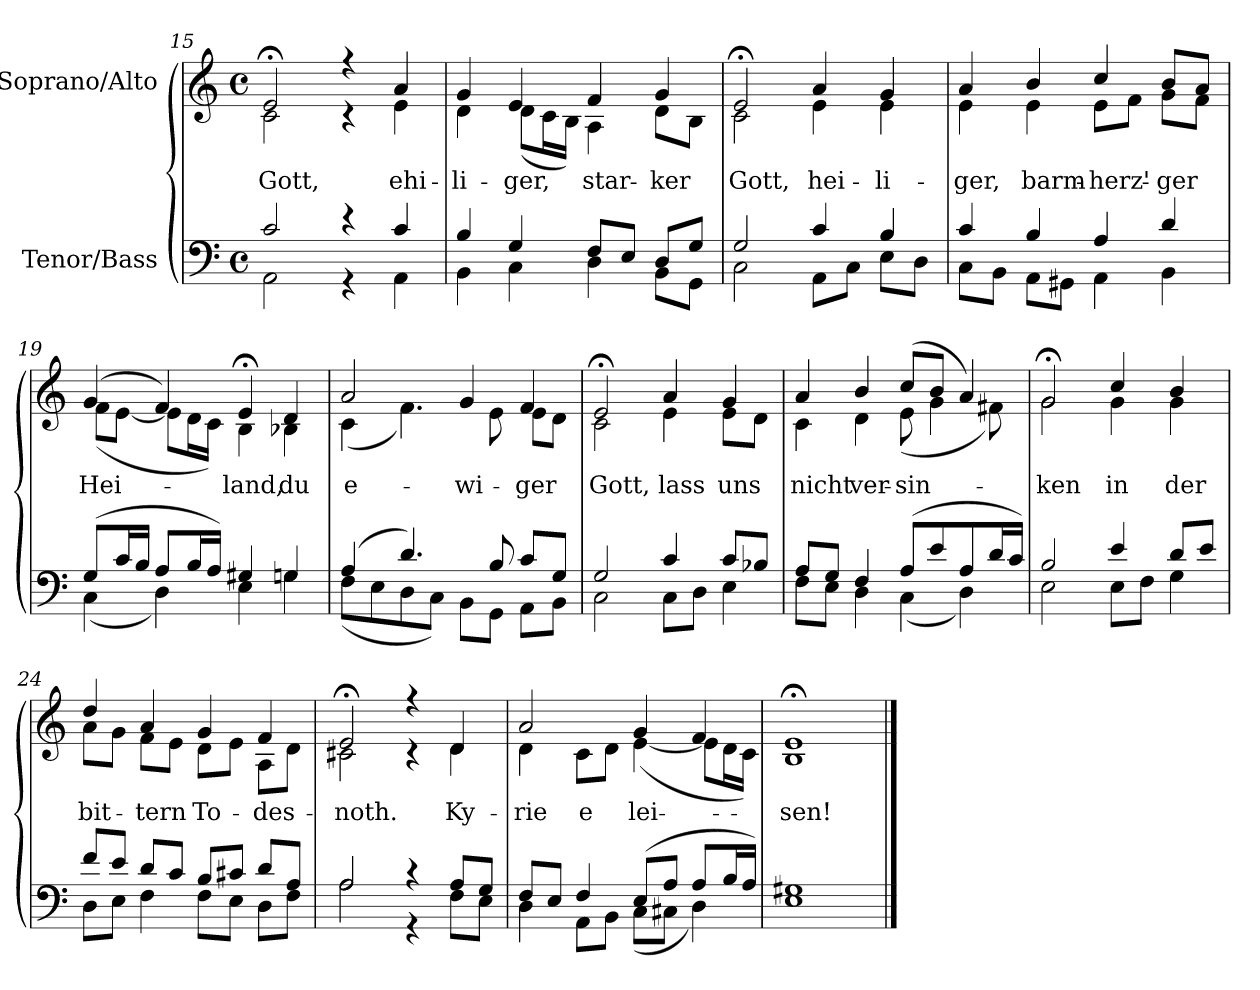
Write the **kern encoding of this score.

**kern	**kern	**text
*part2	*part1	*part1
*staff2	*staff1	*staff1
*I"Tenor/Bass	*I"Soprano/Alto	*
*clefF4	*clefG2	*
*k[]	*k[]	*
*M4/4	*M4/4	*
*met(c)	*met(c)	*
=15	=15	=15
*^	*	*
!	!	!	!LO:LY:b
*	*	*^	*
2c/	2AA\	2e;</	2c\	Gott,
4r	4r	4r	4r	.
!	!	!	!	!LO:LY:b
4c/	4AA\	4a/	4e\	ehi-
=16	=16	=16	=16	=16
!	!	!	!	!LO:LY:b
4B/	4BB\	4g/	4d\	-li-
!	!	!	!	!LO:LY:b
4G/	4C\	4e/	(8d\L	-ger,
.	.	.	16c\L	.
.	.	.	16B\JJ)	.
!	!	!	!	!LO:LY:b
8F/L	4D\	4f/	4A\	star-
8E/J	.	.	.	.
!	!	!	!	!LO:LY:b
8D/L	8BB\L	4g/	8d\L	-ker
8G/J	8GG\J	.	8B\J	.
=17	=17	=17	=17	=17
!	!	!	!	!LO:LY:b
2G/	2C\	2e;</	2c\	Gott,
!	!	!	!	!LO:LY:b
4c/	8AA\L	4a/	4e\	hei-
.	8C\J	.	.	.
!	!	!	!	!LO:LY:b
4B/	8E\L	4g/	4e\	-li-
.	8D\J	.	.	.
=18	=18	=18	=18	=18
!	!	!	!	!LO:LY:b
4c/	8C\L	4a/	4e\	-ger,
.	8BB\J	.	.	.
!	!	!	!	!LO:LY:b
4B/	8AA\L	4b/	4e\	barm-
.	8GG#X\J	.	.	.
!	!	!	!	!LO:LY:b
4A/	4AA\	4cc/	8e\L	-herz'-
.	.	.	8f\J	.
!	!	!	!	!LO:LY:b
4d/	4BB\	8b/L	8g\L	-ger
.	.	8a/J	8f\J	.
!!LO:LB:g=z	!!
=19	=19	=19	=19	=19
!	!	!	!	!LO:LY:b
(8G/L	(4C\	(4g/	(8f\L	Hei-
16c/L	.	.	[8e\J	.
16B/JJ	.	.	.	.
8A/L	4D\)	4f/)	8e\L]	.
16B/L	.	.	16d\L	.
16A/JJ)	.	.	16c\JJ)	.
!	!	!	!	!LO:LY:b
4G#X/	4E\	4e;</	4B\	-land,
!	!	!	!	!LO:LY:b
4Gn/	4G\	4d/	4B-X\	du
=20	=20	=20	=20	=20
!	!	!	!	!LO:LY:b
(4A/	(8F\L	2a/	(4c\	e-
.	8E\	.	.	.
4.d/)	8D\	.	4.f\)	.
.	8C\J)	.	.	.
!	!	!	!	!LO:LY:b
.	8BB\L	4g/	.	-wi-
8B/	8GG\J	.	8e\	.
!	!	!	!	!LO:LY:b
8c/L	8AA\L	4f/	8e\L	-ger
8G/J	8BB\J	.	8d\J	.
=21	=21	=21	=21	=21
!	!	!	!	!LO:LY:b
2G/	2C\	2e;</	2c\	Gott,
!	!	!	!	!LO:LY:b
4c/	8C\L	4a/	4e\	lass
.	8D\J	.	.	.
!	!	!	!	!LO:LY:b
8c/L	4E\	4g/	8e\L	uns
8B-X/J	.	.	8d\J	.
=22	=22	=22	=22	=22
!	!	!	!	!LO:LY:b
8A/L	8F\L	4a/	4c\	nicht
8G/J	8E\J	.	.	.
!	!	!	!	!LO:LY:b
4F/	4D\	4b/	4d\	ver-
!	!	!	!	!LO:LY:b
(8A/L	(4C\	(8cc/L	(8e\	-sin-
8e/	.	8b/J	4g\	.
8A/	4D\)	4a/)	.	.
16d/L	.	.	8f#X\)	.
16c/JJ)	.	.	.	.
!!LO:PB:g=z	!!
=23	=23	=23	=23	=23
!	!	!	!	!LO:LY:b
2B/	2E\	2g;</	2g\	-ken
!	!	!	!	!LO:LY:b
4e/	8E\L	4cc/	4g\	in
.	8F\J	.	.	.
!	!	!	!	!LO:LY:b
8d/L	4G\	4b/	4g\	der
8e/J	.	.	.	.
=24	=24	=24	=24	=24
!	!	!	!	!LO:LY:b
8f/L	8D\L	4dd/	8a\L	bit-
8e/J	8E\J	.	8g\J	.
!	!	!	!	!LO:LY:b
8d/L	4F\	4a/	8f\L	-tern
8c/J	.	.	8e\J	.
!	!	!	!	!LO:LY:b
8B/L	8F\L	4g/	8d\L	To-
8c#X/J	8E\J	.	8e\J	.
!	!	!	!	!LO:LY:b
8d/L	8D\L	4f/	8A\L	-des-
8A/J	8F\J	.	8d\J	.
=25	=25	=25	=25	=25
!	!	!	!	!LO:LY:b
2A/	2A\	2e;</	2c#X\	-noth.
4r	4r	4r	4r	.
!	!	!	!	!LO:LY:b
8A/L	8F\L	4d/	4d\	Ky-
8G/J	8E\J	.	.	.
=26	=26	=26	=26	=26
!	!	!	!	!LO:LY:b
8F/L	4D\	2a/	4d\	-rie
8E/J	.	.	.	.
!	!	!	!	!LO:LY:b
4F/	8AA\L	.	8c\L	e-
.	8BB\J	.	8d\J	.
!	!	!	!	!LO:LY:b
(8E/L	(8C\L	4g/	([4e\	-lei-
8A/J	8C#X\J	.	.	.
8A/L	4D\)	4f/	8e\L]	.
16B/L	.	.	16d\L	.
16A/JJ)	.	.	16c\JJ)	.
=27	=27	=27	=27	=27
!	!	!	!	!LO:LY:b
1G#X	1E	1e;<	1B	-sen!
*v	*v	*	*	*
*	*v	*v	*
==	==	==
*-	*-	*-
